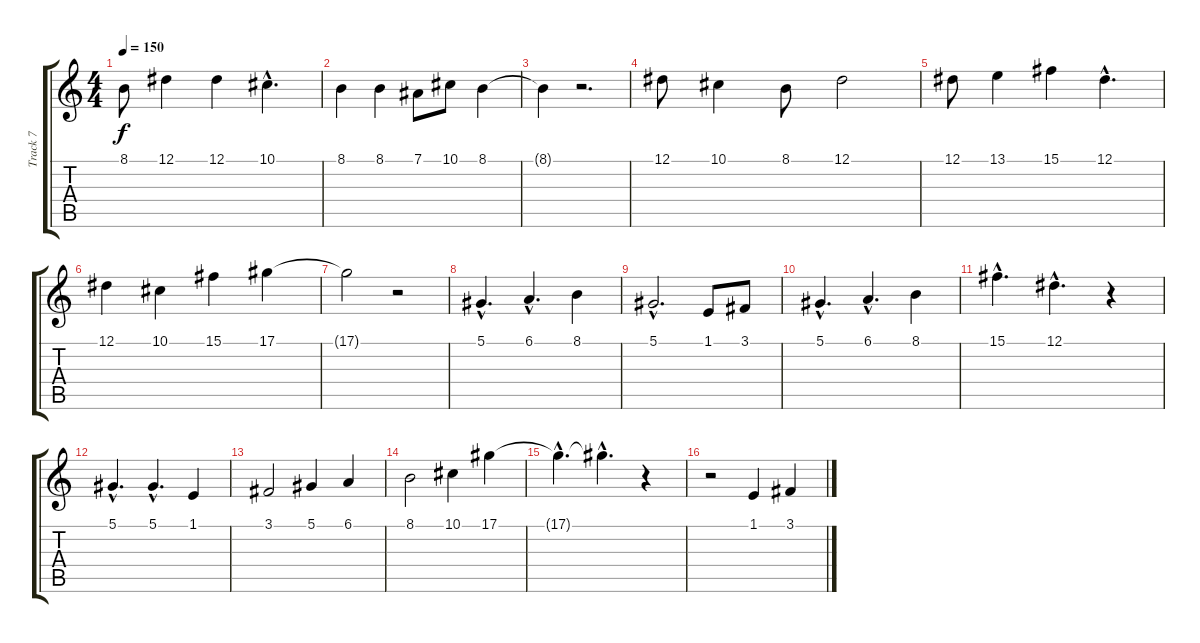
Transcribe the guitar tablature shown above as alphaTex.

\track ("Track 7" "Track 7") {instrument cello}
\staff {score tabs}
\tuning (Eb4 Bb3 Gb3 Db3 Ab2 Eb2) {hide}
\ts (4 4)
\tempo 150
\clef g2
\ks c
8.1.8{dy f} 12.1.4 12.1.4 10.1{hac}.4{d} |
8.1.4 8.1.4 7.1.8 10.1.8 8.1.4 |
8.1{t}.4 r.2{d} |
12.1.8 10.1.4 8.1.8 12.1.2 |
12.1.8 13.1.4 15.1.4 12.1{hac}.4{d} |
12.1.4 10.1.4 15.1.4 17.1.4 |
17.1{t}.2 r.2 |
5.1{hac}.4{d} 6.1{hac}.4{d} 8.1.4 |
5.1{hac}.2{d} 1.1.8 3.1.8 |
5.1{hac}.4{d} 6.1{hac}.4{d} 8.1.4 |
15.1{hac}.4{d} 12.1{hac}.4{d} r.4 |
5.1{hac}.4{d} 5.1{hac}.4{d} 1.1.4 |
3.1.2 5.1.4 6.1.4 |
8.1.2 10.1.4 17.1.4 |
17.1{hac t}.4{d} 17.1{hac t}.4{d} r.4 |
r.2 1.1.4 3.1.4
